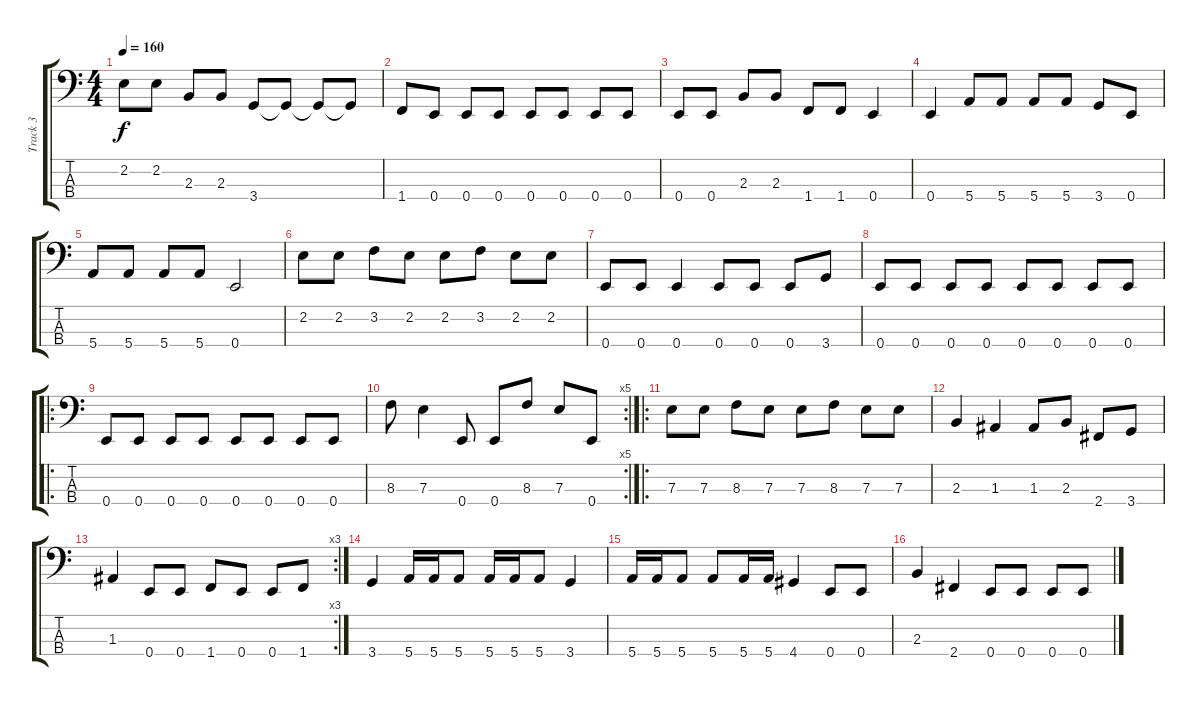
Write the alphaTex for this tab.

\track ("Track 3" "Track 3") {instrument electricbasspick}
\staff {score tabs}
\tuning (G2 D2 A1 E1) {hide}
\ts (4 4)
\tempo 160
\clef f4
\ks c
2.2.8{dy f} 2.2.8 2.3.8 2.3.8 3.4.8 3.4{t}.8 3.4{t}.8 3.4{t}.8 |
1.4.8 0.4.8 0.4.8 0.4.8 0.4.8 0.4.8 0.4.8 0.4.8 |
0.4.8 0.4.8 2.3.8 2.3.8 1.4.8 1.4.8 0.4.4 |
0.4.4 5.4.8 5.4.8 5.4.8 5.4.8 3.4.8 0.4.8 |
5.4.8 5.4.8 5.4.8 5.4.8 0.4.2 |
2.2.8 2.2.8 3.2.8 2.2.8 2.2.8 3.2.8 2.2.8 2.2.8 |
0.4.8 0.4.8 0.4.4 0.4.8 0.4.8 0.4.8 3.4.8 |
0.4.8 0.4.8 0.4.8 0.4.8 0.4.8 0.4.8 0.4.8 0.4.8 |
\ro
0.4.8 0.4.8 0.4.8 0.4.8 0.4.8 0.4.8 0.4.8 0.4.8 |
\rc 5
8.3.8 7.3.4 0.4.8 0.4.8 8.3.8 7.3.8 0.4.8 |
\ro
7.3.8 7.3.8 8.3.8 7.3.8 7.3.8 8.3.8 7.3.8 7.3.8 |
2.3.4 1.3.4 1.3.8 2.3.8 2.4.8 3.4.8 |
\rc 3
1.3.4 0.4.8 0.4.8 1.4.8 0.4.8 0.4.8 1.4.8 |
3.4.4 5.4.16 5.4.16 5.4.8 5.4.16 5.4.16 5.4.8 3.4.4 |
5.4.16 5.4.16 5.4.8 5.4.8 5.4.16 5.4.16 4.4.4 0.4.8 0.4.8 |
2.3.4 2.4.4 0.4.8 0.4.8 0.4.8 0.4.8
